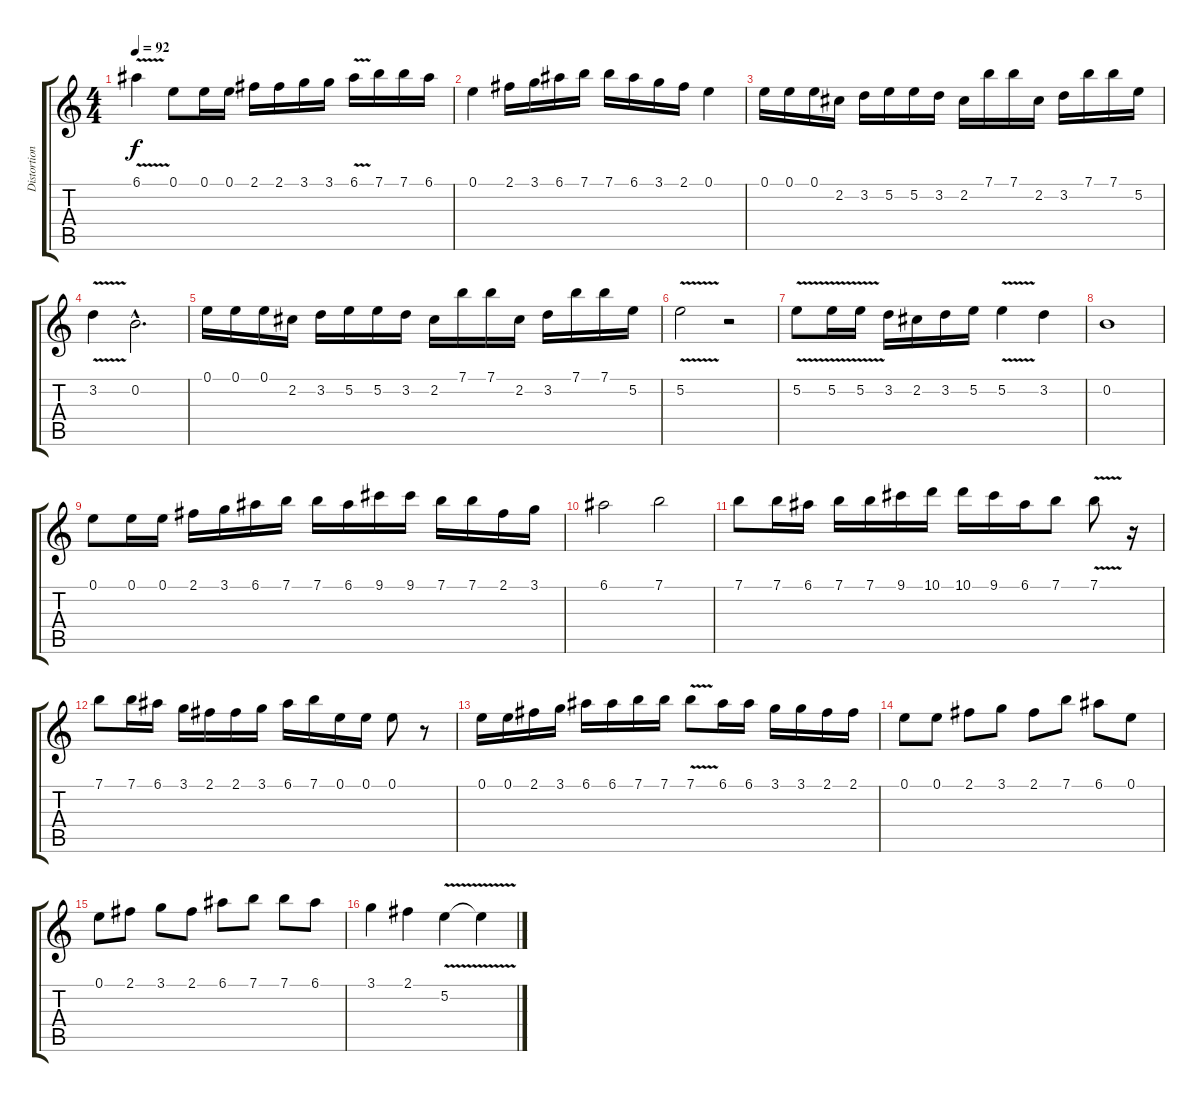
\track ("Distortion Guitar" "Distortion") {instrument distortionguitar}
\staff {score tabs}
\tuning (E4 B3 G3 D3 A2 E2) {hide}
\ts (4 4)
\tempo 92
\clef g2
\ks c
6.1{v}.4{dy f} 0.1.8 0.1.16 0.1.16 2.1.16 2.1.16 3.1.16 3.1.16 6.1{v}.16 7.1.16 7.1.16 6.1.16 |
0.1.4 2.1.16 3.1.16 6.1.16 7.1.16 7.1.16 6.1.16 3.1.16 2.1.16 0.1.4 |
0.1.16 0.1.16 0.1.16 2.2.16 3.2.16 5.2.16 5.2.16 3.2.16 2.2.16 7.1.16 7.1.16 2.2.16 3.2.16 7.1.16 7.1.16 5.2.16 |
3.2{v}.4 0.2{hac}.2{d} |
0.1.16 0.1.16 0.1.16 2.2.16 3.2.16 5.2.16 5.2.16 3.2.16 2.2.16 7.1.16 7.1.16 2.2.16 3.2.16 7.1.16 7.1.16 5.2.16 |
5.2{v}.2 r.2 |
5.2{v}.8 5.2{v}.16 5.2{v}.16 3.2.16 2.2.16 3.2.16 5.2.16 5.2{v}.4 3.2.4 |
0.2.1 |
0.1.8 0.1.16 0.1.16 2.1.16 3.1.16 6.1.16 7.1.16 7.1.16 6.1.16 9.1.16 9.1.16 7.1.16 7.1.16 2.1.16 3.1.16 |
6.1.2 7.1.2 |
7.1.8 7.1.16 6.1.16 7.1.16 7.1.16 9.1.16 10.1.16 10.1.16 9.1.16 6.1.16 7.1.8 7.1{v}.8 r.16 |
7.1.8 7.1.16 6.1.16 3.1.16 2.1.16 2.1.16 3.1.16 6.1.16 7.1.16 0.1.16 0.1.16 0.1.8 r.8 |
0.1.16 0.1.16 2.1.16 3.1.16 6.1.16 6.1.16 7.1.16 7.1.16 7.1{v}.8 6.1.16 6.1.16 3.1.16 3.1.16 2.1.16 2.1.16 |
0.1.8 0.1.8 2.1.8 3.1.8 2.1.8 7.1.8 6.1.8 0.1.8 |
0.1.8 2.1.8 3.1.8 2.1.8 6.1.8 7.1.8 7.1.8 6.1.8 |
3.1.4 2.1.4 5.2{v}.4 5.2{t}.4
